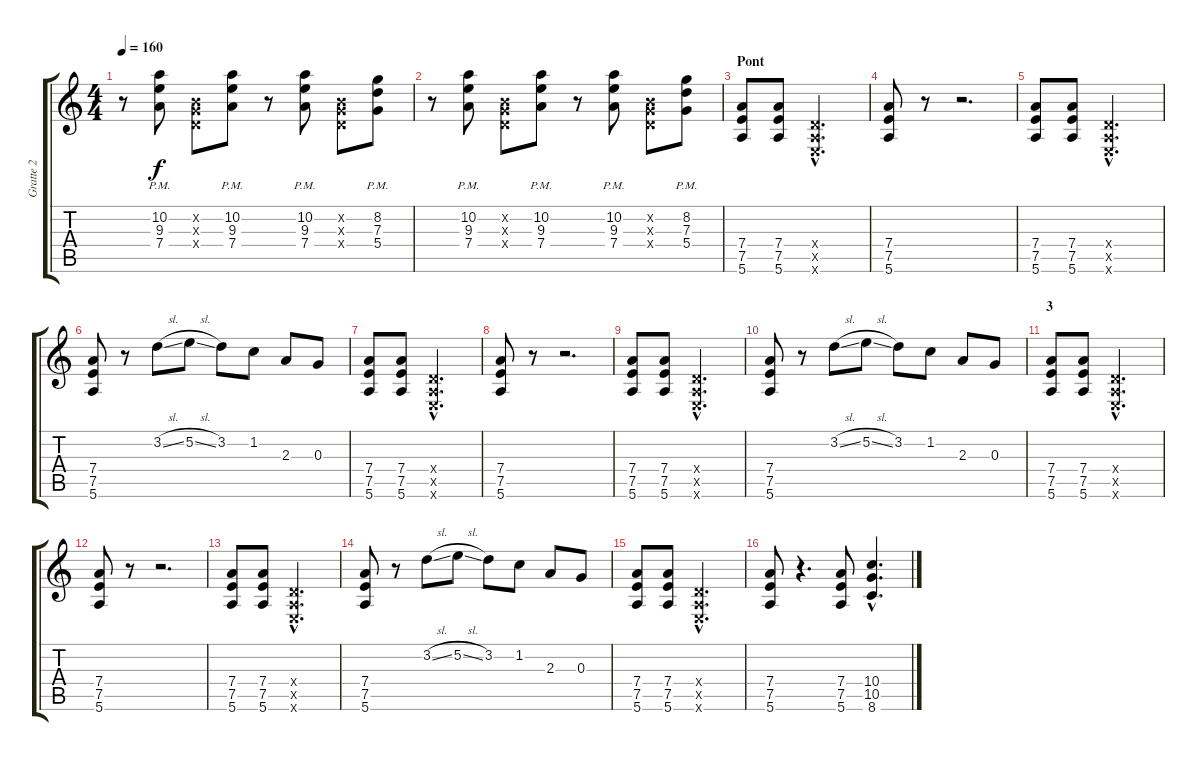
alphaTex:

\track ("Gratte 2" "Gratte 2") {instrument overdrivenguitar}
\staff {score tabs}
\tuning (E4 B3 G3 D3 A2 E2) {hide}
\ts (4 4)
\tempo 160
\clef g2
\ks c
r.8{dy f} (10.2{pm} 9.3{pm} 7.4{pm}).8 (0.2{x} 0.3{x} 0.4{x}).8 (10.2{pm} 9.3{pm} 7.4{pm}).8 r.8 (10.2{pm} 9.3{pm} 7.4{pm}).8 (0.2{x} 0.3{x} 0.4{x}).8 (8.2{pm} 7.3{pm} 5.4{pm}).8 |
r.8 (10.2{pm} 9.3{pm} 7.4{pm}).8 (0.2{x} 0.3{x} 0.4{x}).8 (10.2{pm} 9.3{pm} 7.4{pm}).8 r.8 (10.2{pm} 9.3{pm} 7.4{pm}).8 (0.2{x} 0.3{x} 0.4{x}).8 (8.2{pm} 7.3{pm} 5.4{pm}).8 |
\section ("" "Pont")
(7.4 7.5 5.6).8 (7.4 7.5 5.6).8 (0.4{hac x} 0.5{hac x} 0.6{hac x}).2{d} |
(7.4 7.5 5.6).8 r.8 r.2{d} |
(7.4 7.5 5.6).8 (7.4 7.5 5.6).8 (0.4{hac x} 0.5{hac x} 0.6{hac x}).2{d} |
(7.4 7.5 5.6).8 r.8 3.2{sl}.8 5.2{sl}.8 3.2.8 1.2.8 2.3.8 0.3.8 |
(7.4 7.5 5.6).8 (7.4 7.5 5.6).8 (0.4{hac x} 0.5{hac x} 0.6{hac x}).2{d} |
(7.4 7.5 5.6).8 r.8 r.2{d} |
(7.4 7.5 5.6).8 (7.4 7.5 5.6).8 (0.4{hac x} 0.5{hac x} 0.6{hac x}).2{d} |
(7.4 7.5 5.6).8 r.8 3.2{sl}.8 5.2{sl}.8 3.2.8 1.2.8 2.3.8 0.3.8 |
\section ("" "3")
(7.4 7.5 5.6).8 (7.4 7.5 5.6).8 (0.4{hac x} 0.5{hac x} 0.6{hac x}).2{d} |
(7.4 7.5 5.6).8 r.8 r.2{d} |
(7.4 7.5 5.6).8 (7.4 7.5 5.6).8 (0.4{hac x} 0.5{hac x} 0.6{hac x}).2{d} |
(7.4 7.5 5.6).8 r.8 3.2{sl}.8 5.2{sl}.8 3.2.8 1.2.8 2.3.8 0.3.8 |
(7.4 7.5 5.6).8 (7.4 7.5 5.6).8 (0.4{hac x} 0.5{hac x} 0.6{hac x}).2{d} |
(7.4 7.5 5.6).8 r.4{d} (7.4 7.5 5.6).8 (10.4{hac} 10.5{hac} 8.6{hac}).4{d}
